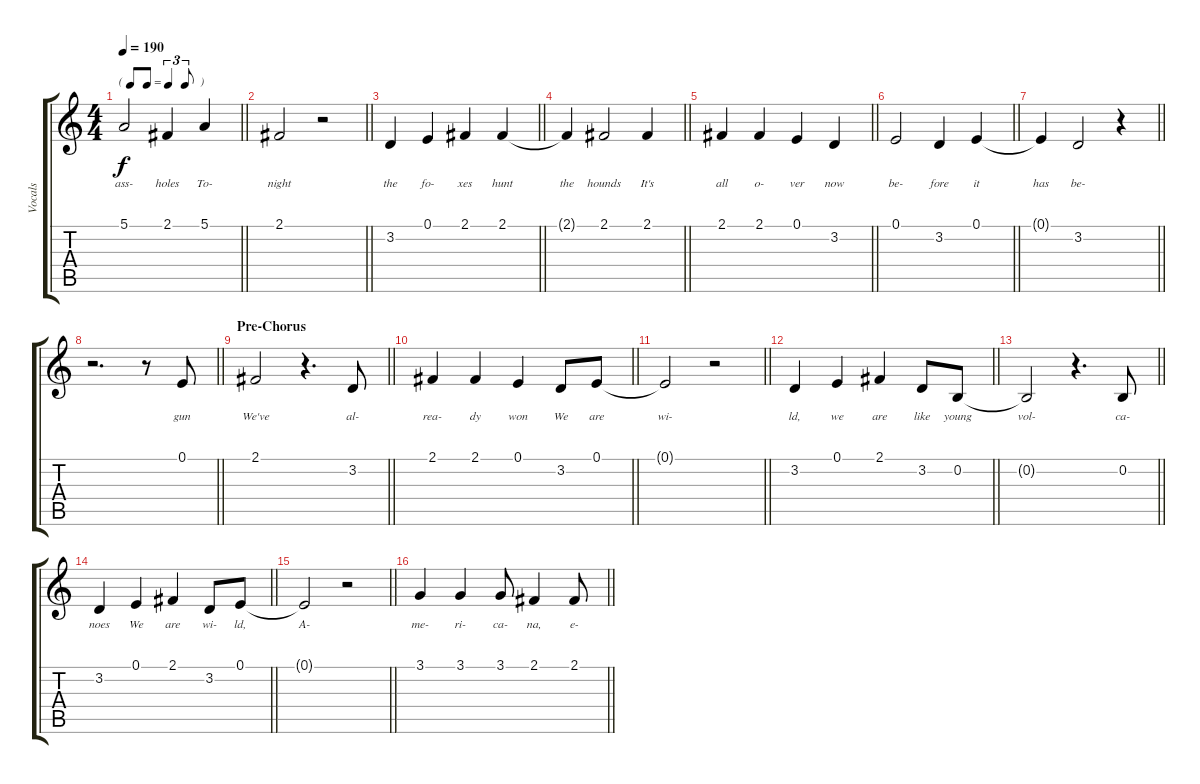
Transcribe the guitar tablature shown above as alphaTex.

\track ("Vocals" "Vocals") {instrument bassoon}
\staff {score tabs}
\tuning (E4 B3 G3 D3 A2 E2) {hide}
\ts (4 4)
\tf triplet8th
\tempo 190
\clef g2
\barLineRight lightlight
\ks c
5.1.2{lyrics (0 "ass-") lyrics (1 "") lyrics (2 "") lyrics (3 "") lyrics (4 "") dy f} 2.1.4{lyrics (0 "holes") lyrics (1 "") lyrics (2 "") lyrics (3 "") lyrics (4 "")} 5.1.4{lyrics (0 "To-") lyrics (1 "") lyrics (2 "") lyrics (3 "") lyrics (4 "")} |
\barLineRight lightlight
2.1.2{lyrics (0 "night") lyrics (1 "") lyrics (2 "") lyrics (3 "") lyrics (4 "")} r.2 |
\barLineRight lightlight
3.2.4{lyrics (0 "the") lyrics (1 "") lyrics (2 "") lyrics (3 "") lyrics (4 "")} 0.1.4{lyrics (0 "fo-") lyrics (1 "") lyrics (2 "") lyrics (3 "") lyrics (4 "")} 2.1.4{lyrics (0 "xes") lyrics (1 "") lyrics (2 "") lyrics (3 "") lyrics (4 "")} 2.1.4{lyrics (0 "hunt") lyrics (1 "") lyrics (2 "") lyrics (3 "") lyrics (4 "")} |
\barLineRight lightlight
2.1{t}.4{lyrics (0 "the") lyrics (1 "") lyrics (2 "") lyrics (3 "") lyrics (4 "")} 2.1.2{lyrics (0 "hounds") lyrics (1 "") lyrics (2 "") lyrics (3 "") lyrics (4 "")} 2.1.4{lyrics (0 "It's") lyrics (1 "") lyrics (2 "") lyrics (3 "") lyrics (4 "")} |
\barLineRight lightlight
2.1.4{lyrics (0 "all") lyrics (1 "") lyrics (2 "") lyrics (3 "") lyrics (4 "")} 2.1.4{lyrics (0 "o-") lyrics (1 "") lyrics (2 "") lyrics (3 "") lyrics (4 "")} 0.1.4{lyrics (0 "ver") lyrics (1 "") lyrics (2 "") lyrics (3 "") lyrics (4 "")} 3.2.4{lyrics (0 "now") lyrics (1 "") lyrics (2 "") lyrics (3 "") lyrics (4 "")} |
\barLineRight lightlight
0.1.2{lyrics (0 "be-") lyrics (1 "") lyrics (2 "") lyrics (3 "") lyrics (4 "")} 3.2.4{lyrics (0 "fore") lyrics (1 "") lyrics (2 "") lyrics (3 "") lyrics (4 "")} 0.1.4{lyrics (0 "it") lyrics (1 "") lyrics (2 "") lyrics (3 "") lyrics (4 "")} |
\barLineRight lightlight
0.1{t}.4{lyrics (0 "has") lyrics (1 "") lyrics (2 "") lyrics (3 "") lyrics (4 "")} 3.2.2{lyrics (0 "be-") lyrics (1 "") lyrics (2 "") lyrics (3 "") lyrics (4 "")} r.4 |
\barLineRight lightlight
r.2{d} r.8 0.1.8{lyrics (0 "gun") lyrics (1 "") lyrics (2 "") lyrics (3 "") lyrics (4 "")} |
\section ("" "Pre-Chorus")
\barLineRight lightlight
2.1.2{lyrics (0 "We've") lyrics (1 "") lyrics (2 "") lyrics (3 "") lyrics (4 "")} r.4{d} 3.2.8{lyrics (0 "al-") lyrics (1 "") lyrics (2 "") lyrics (3 "") lyrics (4 "")} |
\barLineRight lightlight
2.1.4{lyrics (0 "rea-") lyrics (1 "") lyrics (2 "") lyrics (3 "") lyrics (4 "")} 2.1.4{lyrics (0 "dy") lyrics (1 "") lyrics (2 "") lyrics (3 "") lyrics (4 "")} 0.1.4{lyrics (0 "won") lyrics (1 "") lyrics (2 "") lyrics (3 "") lyrics (4 "")} 3.2.8{lyrics (0 "We") lyrics (1 "") lyrics (2 "") lyrics (3 "") lyrics (4 "")} 0.1.8{lyrics (0 "are") lyrics (1 "") lyrics (2 "") lyrics (3 "") lyrics (4 "")} |
\barLineRight lightlight
0.1{t}.2{lyrics (0 "wi-") lyrics (1 "") lyrics (2 "") lyrics (3 "") lyrics (4 "")} r.2 |
\barLineRight lightlight
3.2.4{lyrics (0 "ld,") lyrics (1 "") lyrics (2 "") lyrics (3 "") lyrics (4 "")} 0.1.4{lyrics (0 "we") lyrics (1 "") lyrics (2 "") lyrics (3 "") lyrics (4 "")} 2.1.4{lyrics (0 "are") lyrics (1 "") lyrics (2 "") lyrics (3 "") lyrics (4 "")} 3.2.8{lyrics (0 "like") lyrics (1 "") lyrics (2 "") lyrics (3 "") lyrics (4 "")} 0.2.8{lyrics (0 "young") lyrics (1 "") lyrics (2 "") lyrics (3 "") lyrics (4 "")} |
\barLineRight lightlight
0.2{t}.2{lyrics (0 "vol-") lyrics (1 "") lyrics (2 "") lyrics (3 "") lyrics (4 "")} r.4{d} 0.2.8{lyrics (0 "ca-") lyrics (1 "") lyrics (2 "") lyrics (3 "") lyrics (4 "")} |
\barLineRight lightlight
3.2.4{lyrics (0 "noes") lyrics (1 "") lyrics (2 "") lyrics (3 "") lyrics (4 "")} 0.1.4{lyrics (0 "We") lyrics (1 "") lyrics (2 "") lyrics (3 "") lyrics (4 "")} 2.1.4{lyrics (0 "are") lyrics (1 "") lyrics (2 "") lyrics (3 "") lyrics (4 "")} 3.2.8{lyrics (0 "wi-") lyrics (1 "") lyrics (2 "") lyrics (3 "") lyrics (4 "")} 0.1.8{lyrics (0 "ld,") lyrics (1 "") lyrics (2 "") lyrics (3 "") lyrics (4 "")} |
\barLineRight lightlight
0.1{t}.2{lyrics (0 "A-") lyrics (1 "") lyrics (2 "") lyrics (3 "") lyrics (4 "")} r.2 |
\barLineRight lightlight
3.1.4{lyrics (0 "me-") lyrics (1 "") lyrics (2 "") lyrics (3 "") lyrics (4 "")} 3.1.4{lyrics (0 "ri-") lyrics (1 "") lyrics (2 "") lyrics (3 "") lyrics (4 "")} 3.1.8{lyrics (0 "ca-") lyrics (1 "") lyrics (2 "") lyrics (3 "") lyrics (4 "")} 2.1.4{lyrics (0 "na,") lyrics (1 "") lyrics (2 "") lyrics (3 "") lyrics (4 "")} 2.1.8{lyrics (0 "e-") lyrics (1 "") lyrics (2 "") lyrics (3 "") lyrics (4 "")}
